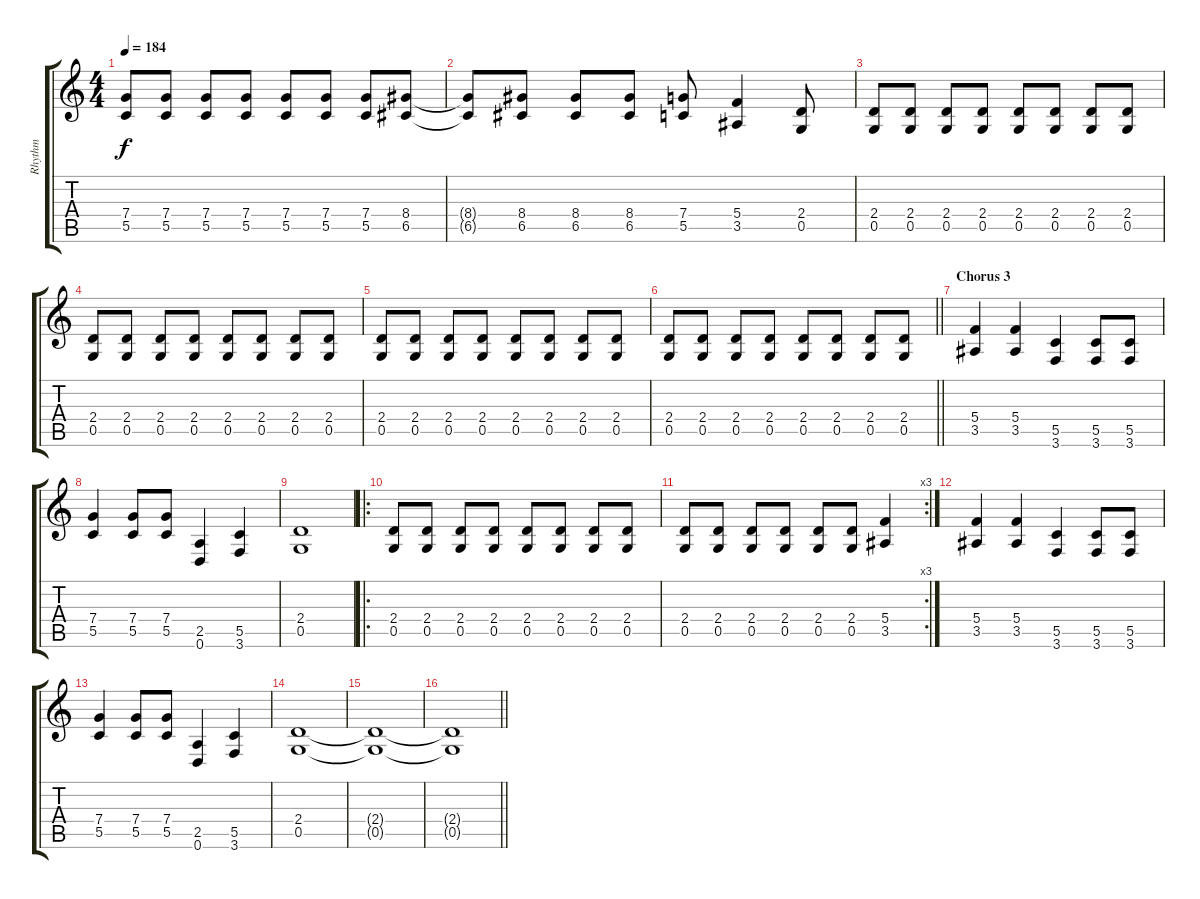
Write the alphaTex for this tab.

\track ("Rhythm" "Rhythm") {instrument distortionguitar}
\staff {score tabs}
\tuning (D4 A3 F3 C3 G2 D2) {hide}
\ts (4 4)
\tempo 184
\clef g2
\ks c
(7.4{t} 5.5{t}).8{dy f} (7.4 5.5).8 (7.4 5.5).8 (7.4 5.5).8 (7.4 5.5).8 (7.4 5.5).8 (7.4 5.5).8 (8.4 6.5).8 |
(8.4{t} 6.5{t}).8 (8.4 6.5).8 (8.4 6.5).8 (8.4 6.5).8 (7.4 5.5).8 (5.4 3.5).4 (2.4 0.5).8 |
(2.4 0.5).8 (2.4 0.5).8 (2.4 0.5).8 (2.4 0.5).8 (2.4 0.5).8 (2.4 0.5).8 (2.4 0.5).8 (2.4 0.5).8 |
(2.4 0.5).8 (2.4 0.5).8 (2.4 0.5).8 (2.4 0.5).8 (2.4 0.5).8 (2.4 0.5).8 (2.4 0.5).8 (2.4 0.5).8 |
(2.4 0.5).8 (2.4 0.5).8 (2.4 0.5).8 (2.4 0.5).8 (2.4 0.5).8 (2.4 0.5).8 (2.4 0.5).8 (2.4 0.5).8 |
\barLineRight lightlight
(2.4 0.5).8 (2.4 0.5).8 (2.4 0.5).8 (2.4 0.5).8 (2.4 0.5).8 (2.4 0.5).8 (2.4 0.5).8 (2.4 0.5).8 |
\section ("" "Chorus 3")
(5.4 3.5).4 (5.4 3.5).4 (5.5 3.6).4 (5.5 3.6).8 (5.5 3.6).8 |
(7.4 5.5).4 (7.4 5.5).8 (7.4 5.5).8 (2.5 0.6).4 (5.5 3.6).4 |
(2.4 0.5).1 |
\ro
(2.4 0.5).8 (2.4 0.5).8 (2.4 0.5).8 (2.4 0.5).8 (2.4 0.5).8 (2.4 0.5).8 (2.4 0.5).8 (2.4 0.5).8 |
\rc 3
(2.4 0.5).8 (2.4 0.5).8 (2.4 0.5).8 (2.4 0.5).8 (2.4 0.5).8 (2.4 0.5).8 (5.4 3.5).4 |
(5.4 3.5).4 (5.4 3.5).4 (5.5 3.6).4 (5.5 3.6).8 (5.5 3.6).8 |
(7.4 5.5).4 (7.4 5.5).8 (7.4 5.5).8 (2.5 0.6).4 (5.5 3.6).4 |
(2.4 0.5).1 |
(2.4{t} 0.5{t}).1 |
\barLineRight lightlight
(2.4{t} 0.5{t}).1
